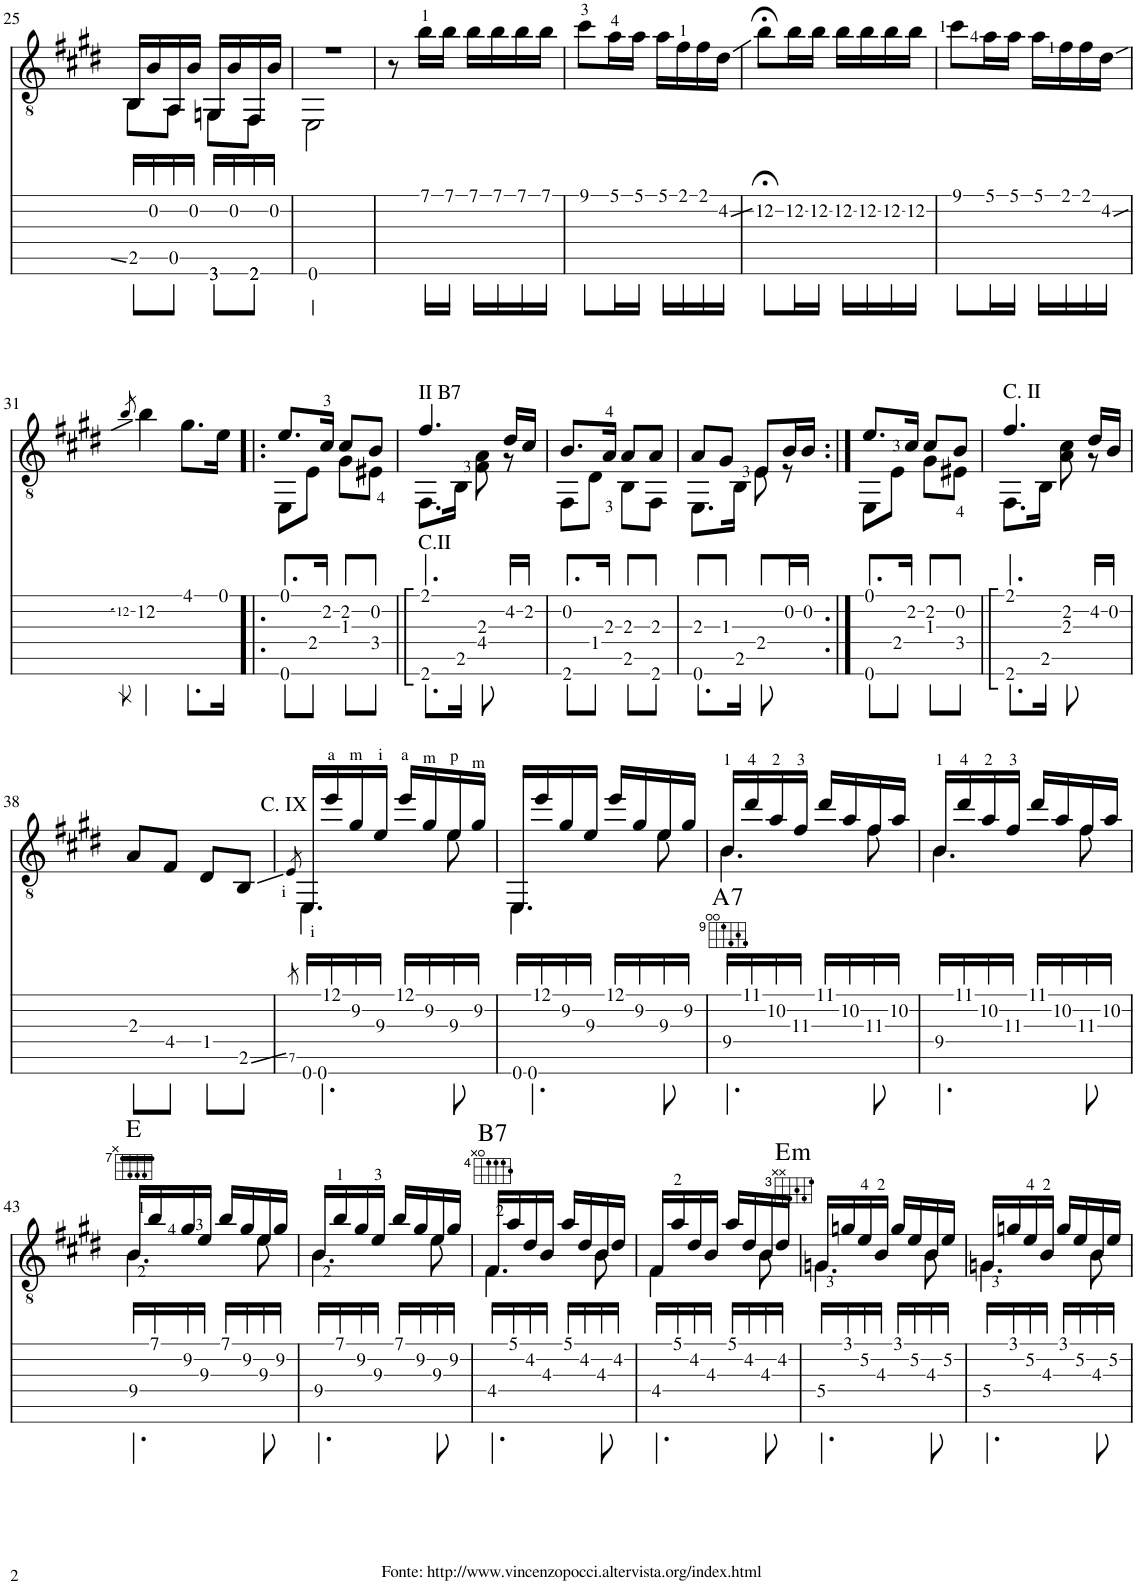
**kern	**harte	**kern	**harte
*part2	*part2	*part1	*part1
*staff2	*	*staff1	*
*I"Chitarra classica (Intavolatura)	*	*I"Guitar	*
!!LO:PB:g=z
*	*	*clefGv2	*
*k[f#c#g#d#]	*	*k[f#c#g#d#]	*
*M2/4	*	*M2/4	*
=25	=25	=25	=25
*^	*	*^	*
16BB/LL	8BB\L	.	16BB/LL	8BB\L	.
16B/	.	.	16B/	.	.
16AA/	8AA\J	.	16AA/	8AA\J	.
16B/JJ	.	.	16B/JJ	.	.
16GGn/LL	8GG\L	.	16GGn/LL	8GG\L	.
16B/	.	.	16B/	.	.
16FF#/	8FF#\J	.	16FF#/	8FF#\J	.
16B/JJ	.	.	16B/JJ	.	.
=26	=26	=26	=26	=26	=26
2r	2EE\	.	2r	2EE\	.
*v	*v	*	*	*	*
*	*	*v	*v	*
=27	=27	=27	=27
8r	.	8r	.
16b\LL	.	16b\LL	.
16b\JJ	.	16b\JJ	.
16b\LL	.	16b\LL	.
16b\	.	16b\	.
16b\	.	16b\	.
16b\JJ	.	16b\JJ	.
=28	=28	=28	=28
8cc#\L	.	8cc#\L	.
16a\L	.	16a\L	.
16a\JJ	.	16a\JJ	.
16a\LL	.	16a\LL	.
16f#\	.	16f#\	.
16f#\	.	16f#\	.
16d#\JJ	.	16d#\JJ	.
=29	=29	=29	=29
8b;<\L	.	8b;<\L	.
16b\L	.	16b\L	.
16b\JJ	.	16b\JJ	.
16b\LL	.	16b\LL	.
16b\	.	16b\	.
16b\	.	16b\	.
16b\JJ	.	16b\JJ	.
=30	=30	=30	=30
8cc#\L	.	8cc#\L	.
16a\L	.	16a\L	.
16a\JJ	.	16a\JJ	.
16a\LL	.	16a\LL	.
16f#\	.	16f#\	.
16f#\	.	16f#\	.
16d#\JJ	.	16d#\JJ	.
!!LO:LB:g=z
=31	=31	=31	=31
8qb\	.	8qb/	.
4b\	.	4b\	.
8.g#\L	.	8.g#\L	.
16e\Jk	.	16e\Jk	.
=32!|:	=32!|:	=32!|:	=32!|:
*^	*	*^	*
8.e/L	8EE\L	.	8.e/L	8EE\L	.
.	8E\J	.	.	8E\J	.
16c#/Jk	.	.	16c#/Jk	.	.
8c#/L	8G#\L	.	8c#/L	8G#\L	.
8B/J	8E#X\J	.	8B/J	8E#X\J	.
=33	=33	=33	=33	=33	=33
!	!	!	!LO:TX:a:t=II B7	!	!
!LO:TX:a:t=C.II	!	!	!	!	!
4.f#::/	8.FF#\L	.	4.f#/	8.FF#\L	.
.	16BB\Jk	.	.	16BB\Jk	.
.	8F#\ 8A\	.	.	8F#\ 8A\	.
16d#/LL	8r	.	16d#/LL	8r	.
16c#/JJ	.	.	16c#/JJ	.	.
=34	=34	=34	=34	=34	=34
8.B/L	8FF#\L	.	8.B/L	8FF#\L	.
.	8D#\J	.	.	8D#\J	.
16A/Jk	.	.	16A/Jk	.	.
8A/L	8BB\L	.	8A/L	8BB\L	.
8A/J	8FF#\J	.	8A/J	8FF#\J	.
=35	=35	=35	=35	=35	=35
8A/L	8.EE\L	.	8A/L	8.EE\L	.
8G#/J	.	.	8G#/J	.	.
.	16BB\Jk	.	.	16BB\Jk	.
8E/L	8E\	.	8E/L	8E\	.
16B/L	8r	.	16B/L	8r	.
16B/JJ	.	.	16B/JJ	.	.
=36:|!	=36:|!	=36:|!	=36:|!	=36:|!	=36:|!
8.e/L	8EE\L	.	8.e/L	8EE\L	.
.	8E\J	.	.	8E\J	.
16c#/Jk	.	.	16c#/Jk	.	.
8c#/L	8G#\L	.	8c#/L	8G#\L	.
8B/J	8E#X\J	.	8B/J	8E#X\J	.
=37	=37	=37	=37	=37	=37
!	!	!	!LO:TX:a:t=C. II	!	!
4.f#::/	8.FF#\L	.	4.f#/	8.FF#\L	.
.	16BB\Jk	.	.	16BB\Jk	.
.	8A\ 8c#\	.	.	8A\ 8c#\	.
16d#/LL	8r	.	16d#/LL	8r	.
16B/JJ	.	.	16B/JJ	.	.
*v	*v	*	*	*	*
*	*	*v	*v	*
!!LO:LB:g=z
=38	=38	=38	=38
8A\L	.	8A/L	.
8F#\J	.	8F#/J	.
8D#\L	.	8D#/L	.
8BB\J	.	8BB/J	.
=39	=39	=39	=39
8qE/	.	8qE/	.
*^	*	*^	*
!	!	!	!LO:TX:a:t=C. IX	!	!
16EE/LL	4.EE\	.	16EE/LL	4.EE\	.
16ee/	.	.	16ee/	.	.
16g#/	.	.	16g#/	.	.
16e/JJ	.	.	16e/JJ	.	.
16ee/LL	.	.	16ee/LL	.	.
16g#/	.	.	16g#/	.	.
16e/	8e\	.	16e/	8e\	.
16g#/JJ	.	.	16g#/JJ	.	.
=40	=40	=40	=40	=40	=40
16EE/LL	4.EE\	.	16EE/LL	4.EE\	.
16ee/	.	.	16ee/	.	.
16g#/	.	.	16g#/	.	.
16e/JJ	.	.	16e/JJ	.	.
16ee/LL	.	.	16ee/LL	.	.
16g#/	.	.	16g#/	.	.
16e/	8e\	.	16e/	8e\	.
16g#/JJ	.	.	16g#/JJ	.	.
=41	=41	=41	=41	=41	=41
!	!	!LO:H:kt=7	!	!	!
16B/LL	4.B\	A:7	16B/LL	4.B\	.
16dd#/	.	.	16dd#/	.	.
16a/	.	.	16a/	.	.
16f#/JJ	.	.	16f#/JJ	.	.
16dd#/LL	.	.	16dd#/LL	.	.
16a/	.	.	16a/	.	.
16f#/	8f#\	.	16f#/	8f#\	.
16a/JJ	.	.	16a/JJ	.	.
=42	=42	=42	=42	=42	=42
16B/LL	4.B\	.	16B/LL	4.B\	.
16dd#/	.	.	16dd#/	.	.
16a/	.	.	16a/	.	.
16f#/JJ	.	.	16f#/JJ	.	.
16dd#/LL	.	.	16dd#/LL	.	.
16a/	.	.	16a/	.	.
16f#/	8f#\	.	16f#/	8f#\	.
16a/JJ	.	.	16a/JJ	.	.
!!LO:LB:g=z	!!
=43	=43	=43	=43	=43	=43
16B/LL	4.B\	.	16B/LL	4.B\	E:maj
16b/	.	.	16b/	.	.
16g#/	.	.	16g#/	.	.
16e/JJ	.	.	16e/JJ	.	.
16b/LL	.	.	16b/LL	.	.
16g#/	.	.	16g#/	.	.
16e/	8e\	.	16e/	8e\	.
16g#/JJ	.	.	16g#/JJ	.	.
=44	=44	=44	=44	=44	=44
16B/LL	4.B\	.	16B/LL	4.B\	.
16b/	.	.	16b/	.	.
16g#/	.	.	16g#/	.	.
16e/JJ	.	.	16e/JJ	.	.
16b/LL	.	.	16b/LL	.	.
16g#/	.	.	16g#/	.	.
16e/	8e\	.	16e/	8e\	.
16g#/JJ	.	.	16g#/JJ	.	.
=45	=45	=45	=45	=45	=45
!	!	!	!	!	!LO:H:kt=7
16F#/LL	4.F#\	.	16F#/LL	4.F#\	B:7
16a/	.	.	16a/	.	.
16d#/	.	.	16d#/	.	.
16B/JJ	.	.	16B/JJ	.	.
16a/LL	.	.	16a/LL	.	.
16d#/	.	.	16d#/	.	.
16B/	8B\	.	16B/	8B\	.
16d#/JJ	.	.	16d#/JJ	.	.
=46	=46	=46	=46	=46	=46
16F#/LL	4.F#\	.	16F#/LL	4.F#\	.
16a/	.	.	16a/	.	.
16d#/	.	.	16d#/	.	.
16B/JJ	.	.	16B/JJ	.	.
16a/LL	.	.	16a/LL	.	.
16d#/	.	.	16d#/	.	.
16B/	8B\	.	16B/	8B\	.
16d#/JJ	.	.	16d#/JJ	.	.
=47	=47	=47	=47	=47	=47
!	!	!	!	!	!LO:H:kt=m
16Gn/LL	4.G\	.	16Gn/LL	4.G\	E:min
16gn/	.	.	16gn/	.	.
16e/	.	.	16e/	.	.
16B/JJ	.	.	16B/JJ	.	.
16g/LL	.	.	16g/LL	.	.
16e/	.	.	16e/	.	.
16B/	8B\	.	16B/	8B\	.
16e/JJ	.	.	16e/JJ	.	.
=48	=48	=48	=48	=48	=48
16Gn/LL	4.G\	.	16Gn/LL	4.G\	.
16gn/	.	.	16gn/	.	.
16e/	.	.	16e/	.	.
16B/JJ	.	.	16B/JJ	.	.
16g/LL	.	.	16g/LL	.	.
16e/	.	.	16e/	.	.
16B/	8B\	.	16B/	8B\	.
16e/JJ	.	.	16e/JJ	.	.
*v	*v	*	*	*	*
*	*	*v	*v	*
=	=	=	=
*-	*-	*-	*-
